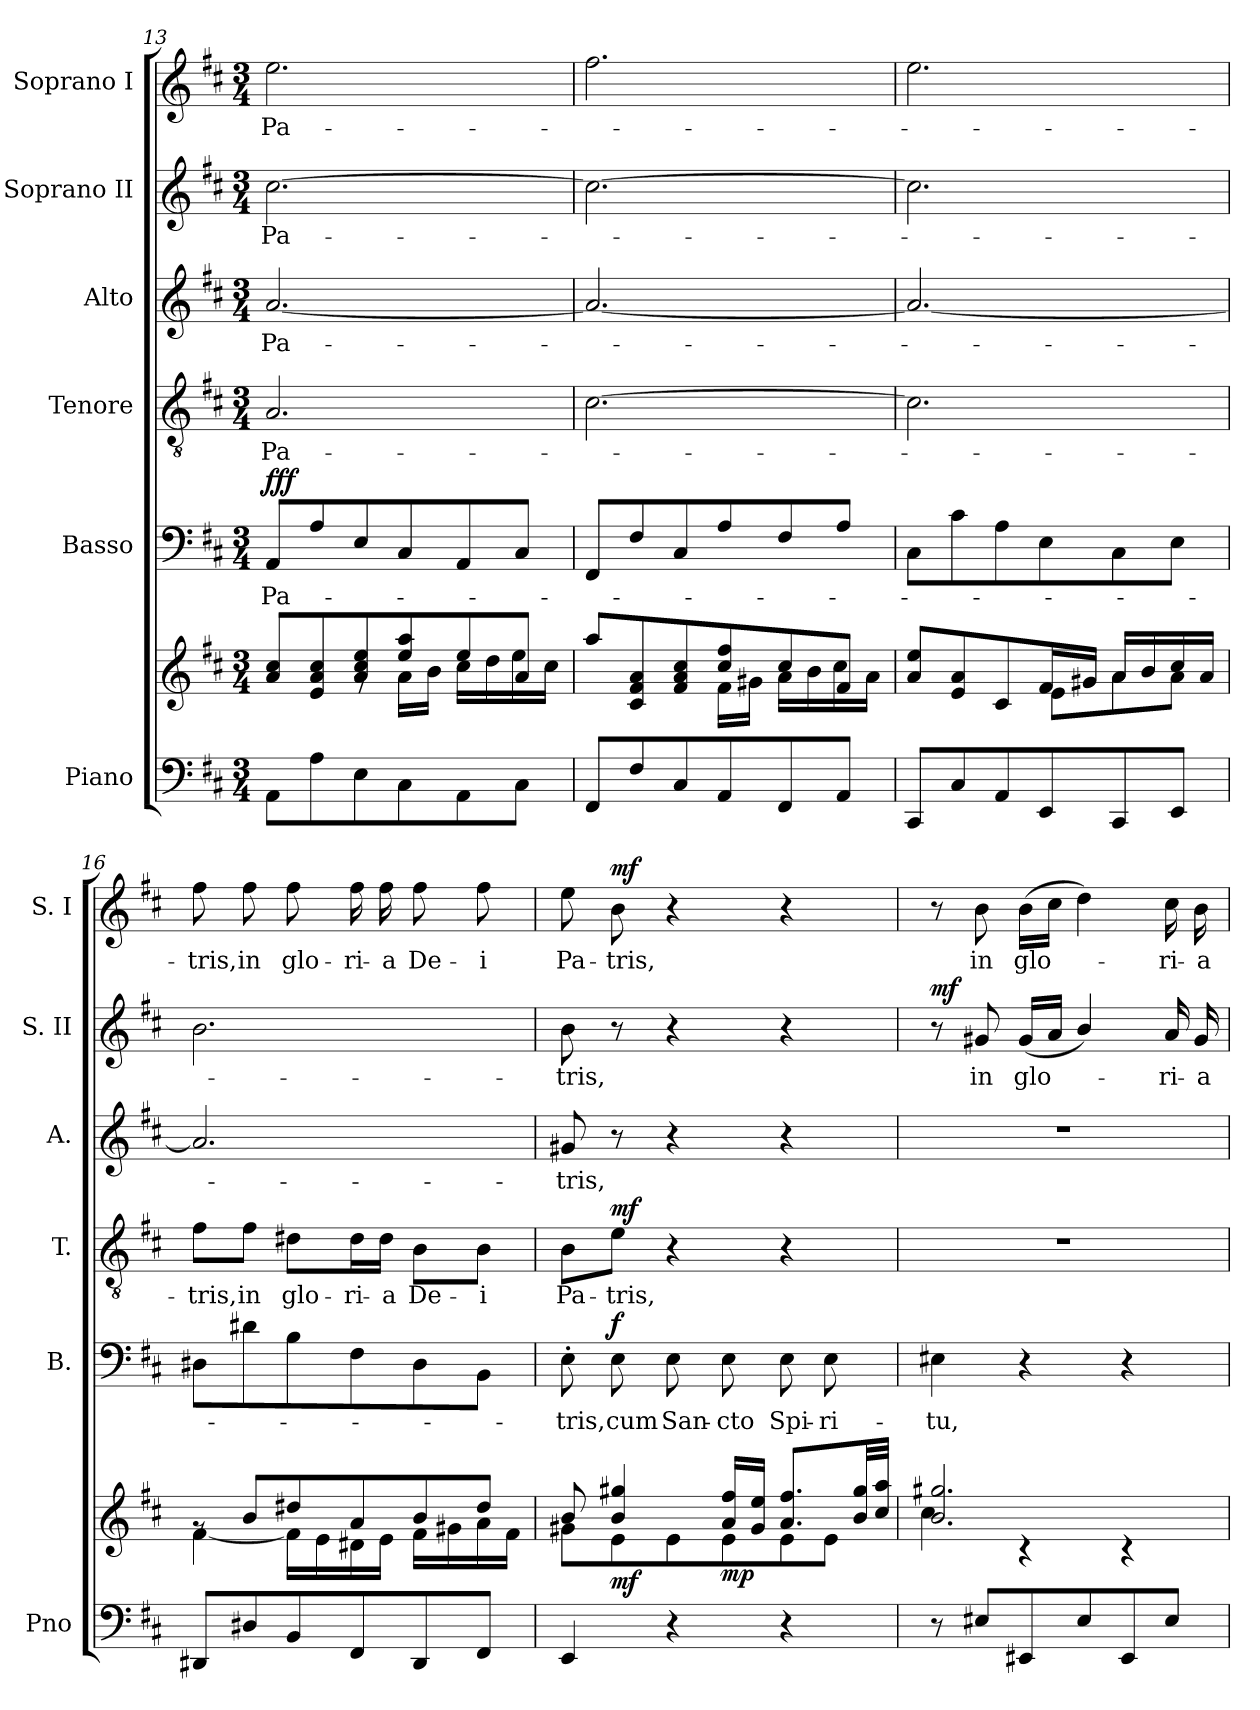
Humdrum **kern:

**kern	**kern	**dynam	**kern	**text	**dynam	**kern	**text	**dynam	**kern	**text	**kern	**text	**dynam	**kern	**text	**dynam
*part6	*part6	*part6	*part5	*part5	*part5	*part4	*part4	*part4	*part3	*part3	*part2	*part2	*part2	*part1	*part1	*part1
*staff7	*staff6	*staff6/7	*staff5	*staff5	*staff5	*staff4	*staff4	*staff4	*staff3	*staff3	*staff2	*staff2	*staff2	*staff1	*staff1	*staff1
*I"Piano	*	*	*I"Basso	*	*	*I"Tenore	*	*	*I"Alto	*	*I"Soprano II	*	*	*I"Soprano I	*	*
*I'Pno	*	*	*I'B.	*	*	*I'T.	*	*	*I'A.	*	*I'S. II	*	*	*I'S. I	*	*
*clefF4	*clefG2	*	*clefF4	*	*	*clefGv2	*	*	*clefG2	*	*clefG2	*	*	*clefG2	*	*
*ITrd1c1	*ITrd1c1	*	*ITrd1c1	*	*	*ITrd1c1	*	*	*ITrd1c1	*	*ITrd1c1	*	*	*ITrd1c1	*	*
*k[f#c#g#d#a#e#b#]	*k[f#c#g#d#a#e#b#]	*	*k[f#c#g#d#a#e#b#]	*	*	*k[f#c#g#d#a#e#b#]	*	*	*k[f#c#g#d#a#e#b#]	*	*k[f#c#g#d#a#e#b#]	*	*	*k[f#c#g#d#a#e#b#]	*	*
*M3/4	*M3/4	*	*M3/4	*	*	*M3/4	*	*	*M3/4	*	*M3/4	*	*	*M3/4	*	*
=13	=13	=13	=13	=13	=13	=13	=13	=13	=13	=13	=13	=13	=13	=13	=13	=13
*	*^	*	*	*	*	*	*	*	*	*	*	*	*	*	*	*
!	!	!	!	!	!LO:LY:b	!LO:DY:b	!	!LO:LY:b	!	!	!LO:LY:b	!	!LO:LY:b	!	!	!LO:LY:b	!
8GG#\L	8g#/ 8b#/L	4ryy	.	8GG#/L	Pa-	fff	2.G#/	Pa-	.	[2.g#/	Pa-	[2.b#\	Pa-	.	2.dd#\	Pa-	.
8G#\	8d#/ 8g#/ 8b#/	.	.	8G#/	.	.	.	.	.	.	.	.	.	.	.	.	.
8D#\	8g#/ 8b#/ 8dd#/	8rg	.	8D#/	.	.	.	.	.	.	.	.	.	.	.	.	.
8BB#\	8dd#/ 8gg#/	16g#\LL	.	8BB#/	.	.	.	.	.	.	.	.	.	.	.	.	.
.	.	16a#\JJ	.	.	.	.	.	.	.	.	.	.	.	.	.	.	.
8GG#\	8dd#/	16b#\LL	.	8GG#/	.	.	.	.	.	.	.	.	.	.	.	.	.
.	.	16cc#\	.	.	.	.	.	.	.	.	.	.	.	.	.	.	.
8BB#\J	8g#/J	16dd#\	.	8BB#/J	.	.	.	.	.	.	.	.	.	.	.	.	.
.	.	16b#\JJ	.	.	.	.	.	.	.	.	.	.	.	.	.	.	.
=14	=14	=14	=14	=14	=14	=14	=14	=14	=14	=14	=14	=14	=14	=14	=14	=14	=14
8EE#/L	8gg#/L	4ryy	.	8EE#/L	.	.	[2.B#\	.	.	2.g#/_	.	2.b#\_	.	.	2.ee#\	.	.
8E#/	8B#/ 8e#/ 8g#/	.	.	8E#/	.	.	.	.	.	.	.	.	.	.	.	.	.
8BB#/	8e#/ 8g#/ 8b#/	8rg	.	8BB#/	.	.	.	.	.	.	.	.	.	.	.	.	.
8GG#/	8b#/ 8ee#/	16e#\LL	.	8G#/	.	.	.	.	.	.	.	.	.	.	.	.	.
.	.	16f##X\JJ	.	.	.	.	.	.	.	.	.	.	.	.	.	.	.
8EE#/	8b#/	16g#\LL	.	8E#/	.	.	.	.	.	.	.	.	.	.	.	.	.
.	.	16a#\	.	.	.	.	.	.	.	.	.	.	.	.	.	.	.
8GG#/J	8e#/J	16b#\	.	8G#/J	.	.	.	.	.	.	.	.	.	.	.	.	.
.	.	16g#\JJ	.	.	.	.	.	.	.	.	.	.	.	.	.	.	.
!!LO:PB:g=z
=15	=15	=15	=15	=15	=15	=15	=15	=15	=15	=15	=15	=15	=15	=15	=15	=15	=15
8BBB#/L	8g#/ 8dd#/L	4.ryy	.	8BB#\L	.	.	2.B#\]	.	.	2.g#/_	.	2.b#\]	.	.	2.dd#\	.	.
8BB#/	8d#/ 8g#/	.	.	8B#\	.	.	.	.	.	.	.	.	.	.	.	.	.
8GG#/	8B#/	.	.	8G#\	.	.	.	.	.	.	.	.	.	.	.	.	.
8DD#/	16e#/L	8d#\L	.	8D#\	.	.	.	.	.	.	.	.	.	.	.	.	.
.	16f##X/JJ	.	.	.	.	.	.	.	.	.	.	.	.	.	.	.	.
8BBB#/	16g#/LL	8g#\	.	8BB#\	.	.	.	.	.	.	.	.	.	.	.	.	.
.	16a#/	.	.	.	.	.	.	.	.	.	.	.	.	.	.	.	.
8DD#/J	16b#/	8g#\J	.	8D#\J	.	.	.	.	.	.	.	.	.	.	.	.	.
.	16g#/JJ	.	.	.	.	.	.	.	.	.	.	.	.	.	.	.	.
=16	=16	=16	=16	=16	=16	=16	=16	=16	=16	=16	=16	=16	=16	=16	=16	=16	=16
!	!	!	!	!	!	!	!	!LO:LY:b	!	!	!	!	!	!	!	!LO:LY:b	!
8CC##X/L	8rg	[4e#\	.	8C##X\L	.	.	8e#\L	tris,	.	2.g#/]	.	2.a#\	.	.	8ee#\	tris,	.
!	!	!	!	!	!	!	!	!LO:LY:b	!	!	!	!	!	!	!	!LO:LY:b	!
8C##X/	8a#/L	.	.	8c##X\	.	.	8e#\J	in	.	.	.	.	.	.	8ee#\	in	.
!	!	!	!	!	!	!	!	!LO:LY:b	!	!	!	!	!	!	!	!LO:LY:b	!
8AA#/	8cc##X/	16e#\LL]	.	8A#\	.	.	8c##X\L	glo-	.	.	.	.	.	.	8ee#\	glo-	.
.	.	16d#\	.	.	.	.	.	.	.	.	.	.	.	.	.	.	.
!	!	!	!	!	!	!	!	!LO:LY:b	!	!	!	!	!	!	!	!LO:LY:b	!
8EE#/	8g#/	16c##X\	.	8E#\	.	.	16c##\L	-ri-	.	.	.	.	.	.	16ee#\	-ri-	.
!	!	!	!	!	!	!	!	!LO:LY:b	!	!	!	!	!	!	!	!LO:LY:b	!
.	.	16d#\JJ	.	.	.	.	16c##\JJ	-a	.	.	.	.	.	.	16ee#\	-a	.
!	!	!	!	!	!	!	!	!LO:LY:b	!	!	!	!	!	!	!	!LO:LY:b	!
8CC##/	8a#/	16e#\LL	.	8C##\	.	.	8A#\L	De-	.	.	.	.	.	.	8ee#\	De-	.
.	.	16f##X\	.	.	.	.	.	.	.	.	.	.	.	.	.	.	.
!	!	!	!	!	!	!	!	!LO:LY:b	!	!	!	!	!	!	!	!LO:LY:b	!
8EE#/J	8cc##/J	16g#\	.	8AA#\J	.	.	8A#\J	-i	.	.	.	.	.	.	8ee#\	-i	.
.	.	16e#\JJ	.	.	.	.	.	.	.	.	.	.	.	.	.	.	.
=17	=17	=17	=17	=17	=17	=17	=17	=17	=17	=17	=17	=17	=17	=17	=17	=17	=17
!	!	!	!	!	!LO:LY:b	!	!	!LO:LY:b	!	!	!LO:LY:b	!	!LO:LY:b	!	!	!LO:LY:b	!
4DD#/	8a#/	8f##X\L	.	8D#'\	tris,	.	8A#\L	Pa-	.	8f##X/	tris,	8a#\	tris,	.	8dd#\	Pa-	.
!	!	!	!LO:DY:b	!	!LO:LY:b	!LO:DY:b	!	!LO:LY:b	!LO:DY:b	!	!	!	!	!	!	!LO:LY:b	!LO:DY:b
.	4a#/ 4ff##X/	8d#\	mf	8D#\	cum	f	8d#\J	tris,	mf	8r	.	8r	.	.	8a#\	tris,	mf
!	!	!	!	!	!LO:LY:b	!	!	!	!	!	!	!	!	!	!	!	!
4r	.	8d#\	.	8D#\	San-	.	4r	.	.	4r	.	4r	.	.	4r	.	.
!	!	!	!LO:DY:b	!	!LO:LY:b	!	!	!	!	!	!	!	!	!	!	!	!
.	16g#/ 16ee#/LL	8d#\	mp	8D#\	-cto	.	.	.	.	.	.	.	.	.	.	.	.
.	16f##/ 16dd#/JJ	.	.	.	.	.	.	.	.	.	.	.	.	.	.	.	.
!	!	!	!	!	!LO:LY:b	!	!	!	!	!	!	!	!	!	!	!	!
4r	8.g#/ 8.ee#/L	8d#\	.	8D#\	Spi-	.	4r	.	.	4r	.	4r	.	.	4r	.	.
!	!	!	!	!	!LO:LY:b	!	!	!	!	!	!	!	!	!	!	!	!
.	.	8d#\J	.	8D#\	-ri-	.	.	.	.	.	.	.	.	.	.	.	.
.	32a#/ 32ff##/LL	.	.	.	.	.	.	.	.	.	.	.	.	.	.	.	.
.	32b#/ 32gg#/JJJ	.	.	.	.	.	.	.	.	.	.	.	.	.	.	.	.
=18	=18	=18	=18	=18	=18	=18	=18	=18	=18	=18	=18	=18	=18	=18	=18	=18	=18
!	!	!	!	!	!LO:LY:b	!	!	!	!	!	!	!	!	!LO:DY:b	!	!	!
8r	2.a#/ 2.ff##X/	4b#\	.	4D##X\	-tu,	.	2.r	.	.	2.r	.	8r	.	mf	8r	.	.
!	!	!	!	!	!	!	!	!	!	!	!	!	!LO:LY:b	!	!	!LO:LY:b	!
8D##X/L	.	.	.	.	.	.	.	.	.	.	.	8f##X/	in	.	8a#\	in	.
!	!	!	!	!	!	!	!	!	!	!	!	!	!LO:LY:b	!	!	!LO:LY:b	!
8DD##X/	.	4r	.	4r	.	.	.	.	.	.	.	(16f##/LL	glo-	.	(16a#\LL	glo-	.
.	.	.	.	.	.	.	.	.	.	.	.	16g#/JJ	.	.	16b#\JJ	.	.
8D##/	.	.	.	.	.	.	.	.	.	.	.	4a#/)	.	.	4cc#\)	.	.
8DD##/	.	4r	.	4r	.	.	.	.	.	.	.	.	.	.	.	.	.
!	!	!	!	!	!	!	!	!	!	!	!	!	!LO:LY:b	!	!	!LO:LY:b	!
8D##/J	.	.	.	.	.	.	.	.	.	.	.	16g#/	-ri-	.	16b#\	-ri-	.
!	!	!	!	!	!	!	!	!	!	!	!	!	!LO:LY:b	!	!	!LO:LY:b	!
.	.	.	.	.	.	.	.	.	.	.	.	16f##/	-a	.	16a#\	-a	.
*	*v	*v	*	*	*	*	*	*	*	*	*	*	*	*	*	*	*
=	=	=	=	=	=	=	=	=	=	=	=	=	=	=	=	=
*-	*-	*-	*-	*-	*-	*-	*-	*-	*-	*-	*-	*-	*-	*-	*-	*-
